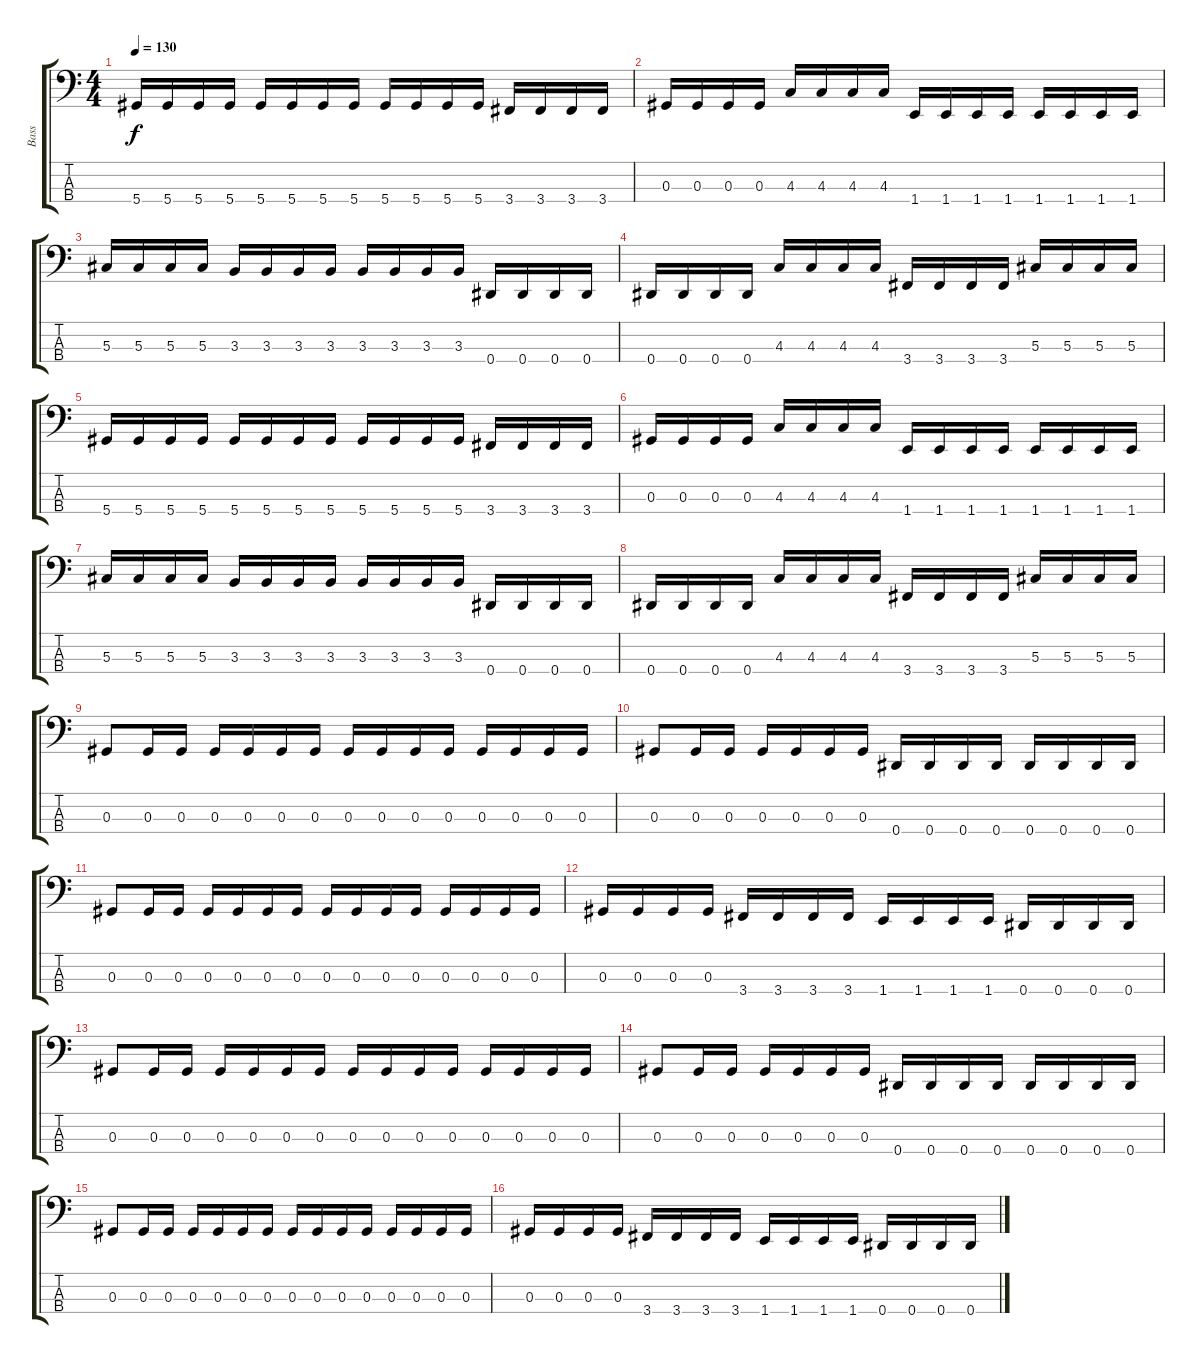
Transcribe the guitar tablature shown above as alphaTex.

\track ("Bass" "Bass") {instrument electricbassfinger}
\staff {score tabs}
\tuning (Gb2 Db2 Ab1 Eb1) {hide}
\ts (4 4)
\tempo 130
\clef f4
\ks c
5.4.16{dy f} 5.4.16 5.4.16 5.4.16 5.4.16 5.4.16 5.4.16 5.4.16 5.4.16 5.4.16 5.4.16 5.4.16 3.4.16 3.4.16 3.4.16 3.4.16 |
0.3.16 0.3.16 0.3.16 0.3.16 4.3.16 4.3.16 4.3.16 4.3.16 1.4.16 1.4.16 1.4.16 1.4.16 1.4.16 1.4.16 1.4.16 1.4.16 |
5.3.16 5.3.16 5.3.16 5.3.16 3.3.16 3.3.16 3.3.16 3.3.16 3.3.16 3.3.16 3.3.16 3.3.16 0.4.16 0.4.16 0.4.16 0.4.16 |
0.4.16 0.4.16 0.4.16 0.4.16 4.3.16 4.3.16 4.3.16 4.3.16 3.4.16 3.4.16 3.4.16 3.4.16 5.3.16 5.3.16 5.3.16 5.3.16 |
5.4.16 5.4.16 5.4.16 5.4.16 5.4.16 5.4.16 5.4.16 5.4.16 5.4.16 5.4.16 5.4.16 5.4.16 3.4.16 3.4.16 3.4.16 3.4.16 |
0.3.16 0.3.16 0.3.16 0.3.16 4.3.16 4.3.16 4.3.16 4.3.16 1.4.16 1.4.16 1.4.16 1.4.16 1.4.16 1.4.16 1.4.16 1.4.16 |
5.3.16 5.3.16 5.3.16 5.3.16 3.3.16 3.3.16 3.3.16 3.3.16 3.3.16 3.3.16 3.3.16 3.3.16 0.4.16 0.4.16 0.4.16 0.4.16 |
0.4.16 0.4.16 0.4.16 0.4.16 4.3.16 4.3.16 4.3.16 4.3.16 3.4.16 3.4.16 3.4.16 3.4.16 5.3.16 5.3.16 5.3.16 5.3.16 |
0.3.8 0.3.16 0.3.16 0.3.16 0.3.16 0.3.16 0.3.16 0.3.16 0.3.16 0.3.16 0.3.16 0.3.16 0.3.16 0.3.16 0.3.16 |
0.3.8 0.3.16 0.3.16 0.3.16 0.3.16 0.3.16 0.3.16 0.4.16 0.4.16 0.4.16 0.4.16 0.4.16 0.4.16 0.4.16 0.4.16 |
0.3.8 0.3.16 0.3.16 0.3.16 0.3.16 0.3.16 0.3.16 0.3.16 0.3.16 0.3.16 0.3.16 0.3.16 0.3.16 0.3.16 0.3.16 |
0.3.16 0.3.16 0.3.16 0.3.16 3.4.16 3.4.16 3.4.16 3.4.16 1.4.16 1.4.16 1.4.16 1.4.16 0.4.16 0.4.16 0.4.16 0.4.16 |
0.3.8 0.3.16 0.3.16 0.3.16 0.3.16 0.3.16 0.3.16 0.3.16 0.3.16 0.3.16 0.3.16 0.3.16 0.3.16 0.3.16 0.3.16 |
0.3.8 0.3.16 0.3.16 0.3.16 0.3.16 0.3.16 0.3.16 0.4.16 0.4.16 0.4.16 0.4.16 0.4.16 0.4.16 0.4.16 0.4.16 |
0.3.8 0.3.16 0.3.16 0.3.16 0.3.16 0.3.16 0.3.16 0.3.16 0.3.16 0.3.16 0.3.16 0.3.16 0.3.16 0.3.16 0.3.16 |
0.3.16 0.3.16 0.3.16 0.3.16 3.4.16 3.4.16 3.4.16 3.4.16 1.4.16 1.4.16 1.4.16 1.4.16 0.4.16 0.4.16 0.4.16 0.4.16
